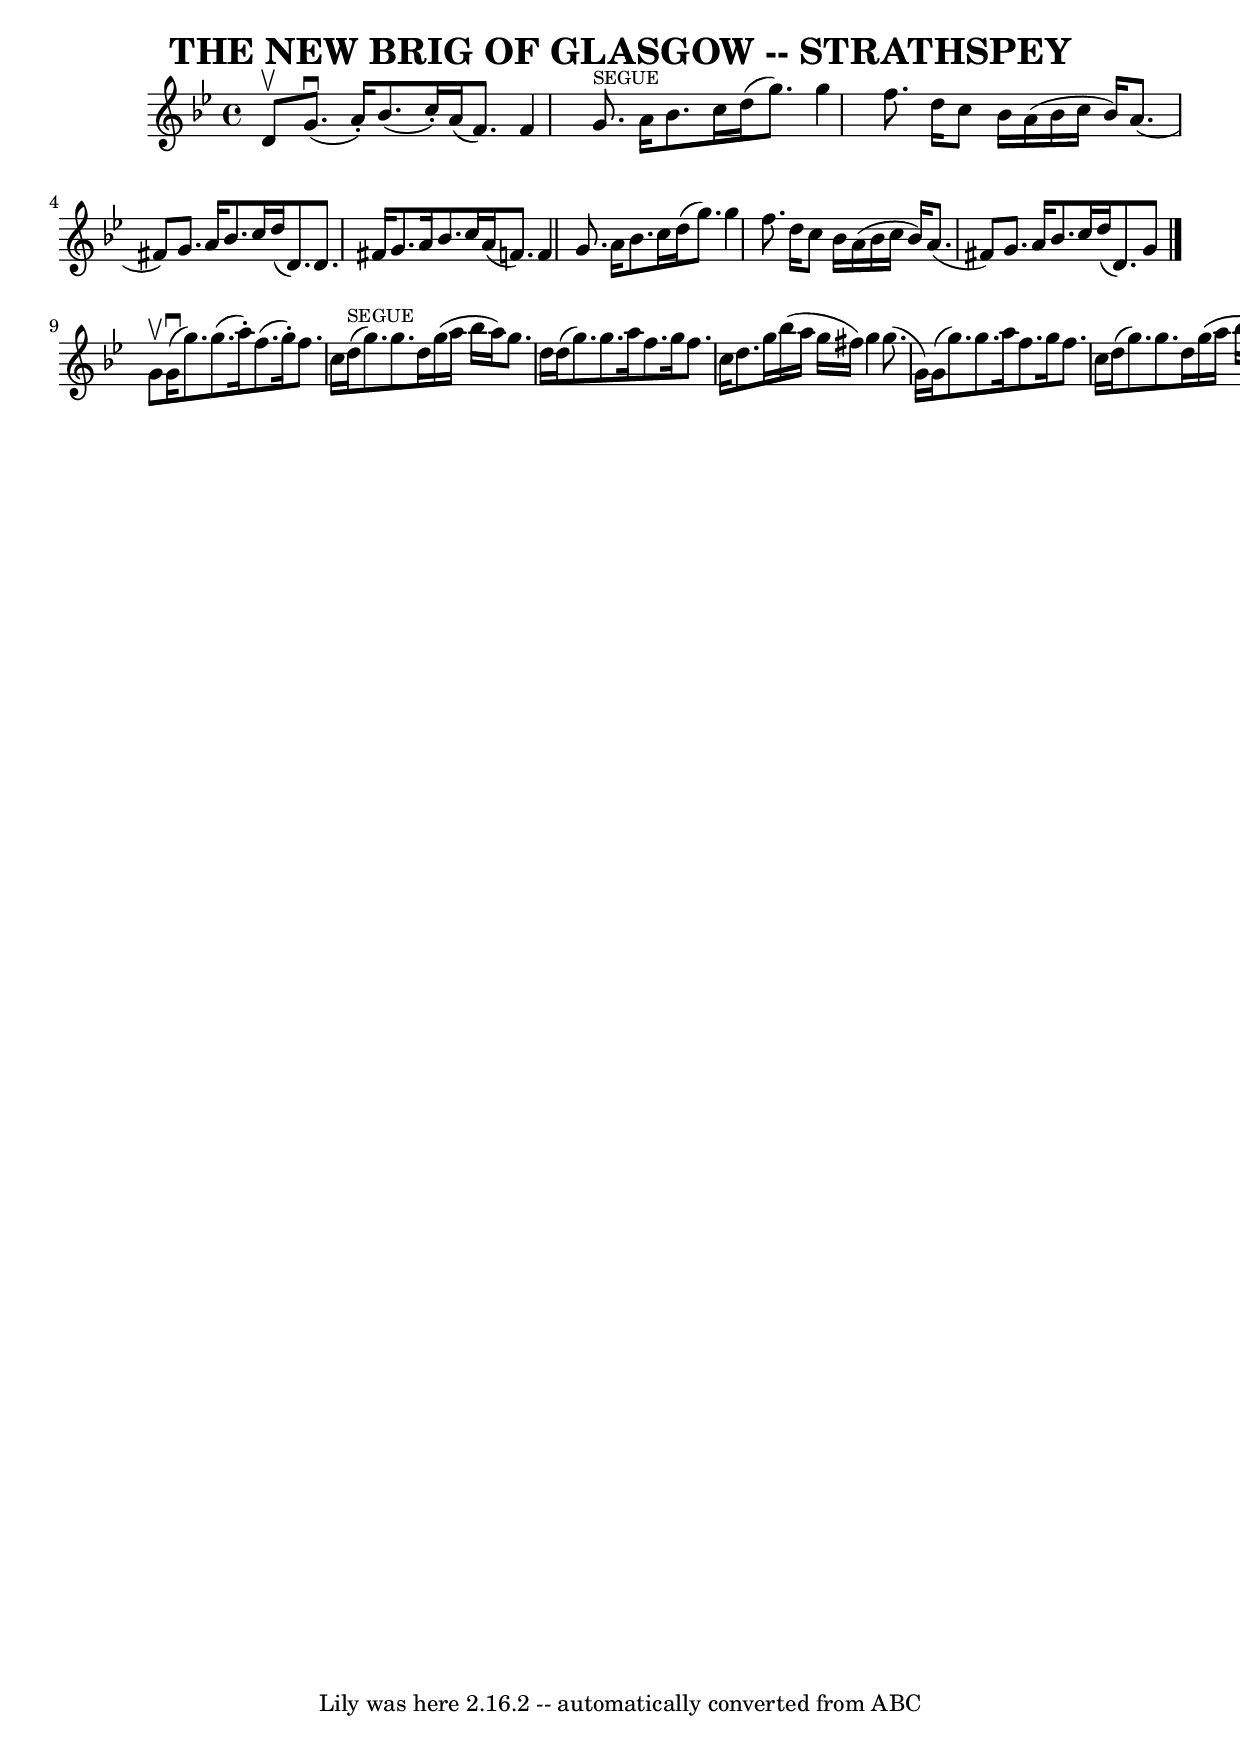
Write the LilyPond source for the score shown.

\version "2.16.2"
\include "Mammoth.ily"
\header {
  %% book = "Ryan's Mammoth Collection of Fiddle Tunes"
  crossRefNumber = "1"
  footnotes = ""
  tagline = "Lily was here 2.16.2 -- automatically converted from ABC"
  title = "THE NEW BRIG OF GLASGOW -- STRATHSPEY"

}
voicedefault =  {


  \override Staff.TimeSignature #'style = #'C
  \time 4/4 
  \key g \minor
  d'8^\upbow       |
  g'8. (^\downbow   
  a'16-.) bes'8. (c''16-.) a'16 (f'8.) f'4    |
  
  g'8.^\segue a'16 bes'8. c''16 d''16 (g''8.) g''4        
  |
  f''8. d''16 c''8 bes'16 a'16 (bes'16 c''16    
  bes'16) a'8. (fis'8)   |
  g'8. a'16 bes'8. c''16    
  d''16 (d'8.) d'8. fis'16    |
  |
  g'8. a'16    
  bes'8. c''16 a'16 (f'8.) f'4    |
  g'8. a'16 bes'8. 
  c''16 d''16 (g''8.) g''4        |
  f''8. d''16 c''8 
  bes'16 a'16 (bes'16 c''16 bes'16) a'8. (fis'8)   
  |
  g'8. a'16 bes'8. c''16 d''16 (d'8.) g'8    
  \bar "|." g'8^\upbow       |
  g'16 (^\downbow g''8.)   
  g''8. (a''16-.) f''8. (g''16-.) f''8. c''16    |
  
  d''16^\segue(g''8.) g''8. d''16 g''16 (a''16 bes''16    
  a''16) g''8. d''16        |
  d''16 (g''8.) g''8.    
  a''16 f''8. g''16 f''8. c''16    |
  d''8. g''16    
  bes''16 (a''16 g''16 fis''16) g''4 g''8. (g'16)   
  |
  |
  g'16 (g''8.) g''8. a''16 f''8. g''16   
  f''8. c''16    |
  d''16 (g''8.) g''8. d''16 g''16 (
  a''16 bes''16 a''16) g''8. d''16        |
  f''16 (
  a''8.) d''16 (f''8.) c''16 (f''8.) a'16 (f'8.)   
  |
  g'8. a'16 bes'8. c''16 d''16 (d'8.) g'8    
  \bar "|."   

}

\score{
  <<

    \context Staff="default"
    {
      \voicedefault 
      
    }

  >>
  \layout {
    
  }
  \midi {
  }

}
